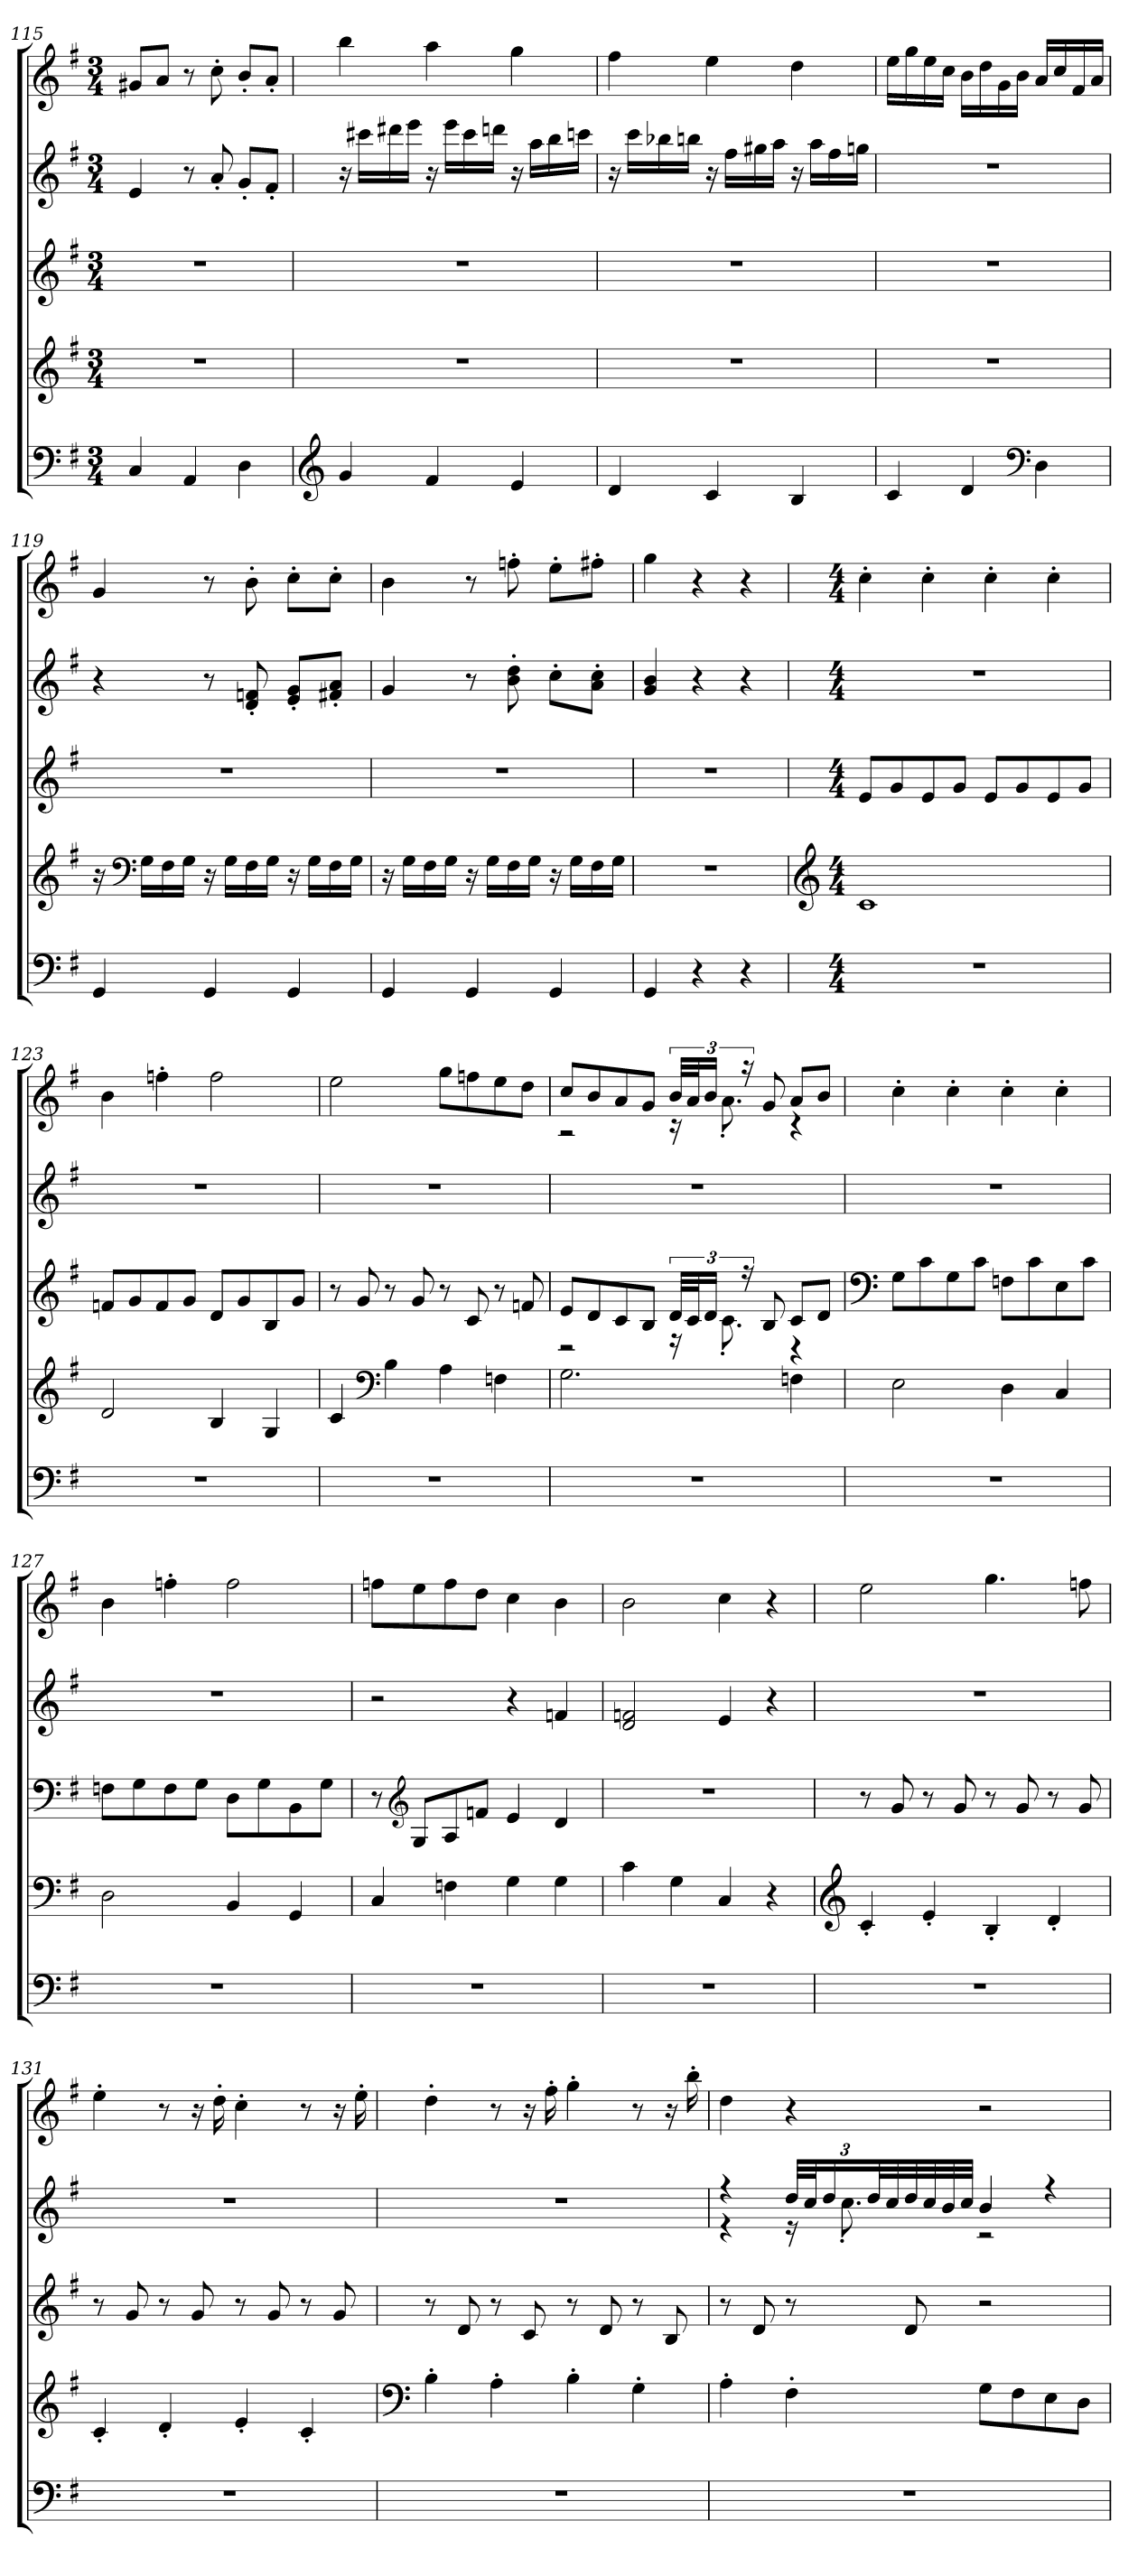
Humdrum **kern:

**kern	**kern	**kern	**kern	**kern
*part5	*part4	*part3	*part2	*part1
*staff5	*staff4	*staff3	*staff2	*staff1
*clefF4	*clefG2	*clefG2	*clefG2	*clefG2
*k[f#]	*k[f#]	*k[f#]	*k[f#]	*k[f#]
*M3/4	*M3/4	*M3/4	*M3/4	*M3/4
=115	=115	=115	=115	=115
4C/	2.r	2.r	4e/	8g#X/L
.	.	.	.	8a/J
4AA/	.	.	8r	8r
.	.	.	8a'/	8cc'\
4D\	.	.	8g'/L	8b'/L
.	.	.	8f#'/J	8a'/J
=116	=116	=116	=116	=116
*clefG2	*	*	*	*
*	*	*	*	*MM140
4g/	2.r	2.r	16r	4bb\
.	.	.	16ccc#X\LL	.
.	.	.	16ddd#X\	.
.	.	.	16eee\JJ	.
4f#/	.	.	16r	4aa\
.	.	.	16eee\LL	.
.	.	.	16ccc#\	.
.	.	.	16dddn\JJ	.
4e/	.	.	16r	4gg\
.	.	.	16aa\LL	.
.	.	.	16bb\	.
.	.	.	16cccn\JJ	.
!!LO:LB:g=z
=117	=117	=117	=117	=117
4d/	2.r	2.r	16r	4ff#\
.	.	.	16ccc\LL	.
.	.	.	16bb-X\	.
.	.	.	16bbn\JJ	.
4c/	.	.	16r	4ee\
.	.	.	16ff#\LL	.
.	.	.	16gg#X\	.
.	.	.	16aa\JJ	.
4B/	.	.	16r	4dd\
.	.	.	16aa\LL	.
.	.	.	16ff#\	.
.	.	.	16ggn\JJ	.
=118	=118	=118	=118	=118
4c/	2.r	2.r	2.r	16ee\LL
.	.	.	.	16gg\
.	.	.	.	16ee\
.	.	.	.	16cc\JJ
4d/	.	.	.	16b\LL
.	.	.	.	16dd\
.	.	.	.	16g\
.	.	.	.	16b\JJ
*clefF4	*	*	*	*
4D\	.	.	.	16a/LL
.	.	.	.	16cc/
.	.	.	.	16f#/
.	.	.	.	16a/JJ
=119	=119	=119	=119	=119
*	*	*	*	*MM140
4GG/	16r	2.r	4r	4g/
*	*clefF4	*	*	*
.	16G\LL	.	.	.
.	16F#\	.	.	.
.	16G\JJ	.	.	.
4GG/	16r	.	8r	8r
.	16G\LL	.	.	.
.	16F#\	.	8d/' 8fn/'	8b'\
.	16G\JJ	.	.	.
4GG/	16r	.	8e/' 8g/'L	8cc'\L
.	16G\LL	.	.	.
.	16F#\	.	8f#X/' 8a/'J	8cc'\J
.	16G\JJ	.	.	.
!!LO:PB:g=z
=120	=120	=120	=120	=120
4GG/	16r	2.r	4g/	4b\
.	16G\LL	.	.	.
.	16F#\	.	.	.
.	16G\JJ	.	.	.
4GG/	16r	.	8r	8r
.	16G\LL	.	.	.
.	16F#\	.	8b\' 8dd\'	8ffn'\
.	16G\JJ	.	.	.
4GG/	16r	.	8cc'\L	8ee'\L
.	16G\LL	.	.	.
.	16F#\	.	8a\' 8cc\'J	8ff#X'\J
.	16G\JJ	.	.	.
=121	=121	=121	=121	=121
*	*	*	*	*MM109
4GG/	2.r	2.r	4g/ 4b/	4gg\
*	*	*	*	*MM27
4r	.	.	4r	4r
4r	.	.	4r	4r
=122	=122	=122	=122	=122
*	*clefG2	*	*	*
*M4/4	*M4/4	*M4/4	*M4/4	*M4/4
*	*	*	*	*MM63
1r	1c	8e/L	1r	4cc'\
.	.	8g/	.	.
.	.	8e/	.	4cc'\
.	.	8g/J	.	.
.	.	8e/L	.	4cc'\
.	.	8g/	.	.
.	.	8e/	.	4cc'\
.	.	8g/J	.	.
=123	=123	=123	=123	=123
*	*	*	*	*MM63
1r	2d/	8fn/L	1r	4b\
.	.	8g/	.	.
.	.	8f/	.	4ffn'\
.	.	8g/J	.	.
.	4B/	8d/L	.	2ff\
.	.	8g/	.	.
.	4G/	8B/	.	.
.	.	8g/J	.	.
!!LO:LB:g=z
=124	=124	=124	=124	=124
*	*	*	*	*MM63
1r	4c/	8r	1r	2ee\
.	.	8g/	.	.
*	*clefF4	*	*	*
.	4B\	8r	.	.
.	.	8g/	.	.
.	4A\	8r	.	8gg\L
.	.	8c/	.	8ffn\
.	4Fn\	8r	.	8ee\
.	.	8fn/	.	8dd\J
=125	=125	=125	=125	=125
*	*	*^	*	*^
1r	2.G\	8e/L	2r	1r	8cc/L	2r
.	.	8d/	.	.	8b/	.
.	.	8c/	.	.	8a/	.
.	.	8B/J	.	.	8g/J	.
.	.	48d/LLL	16r	.	48b/LLL	16r
.	.	48c/J	.	.	48a/J	.
.	.	24d/JJ	.	.	24b/JJ	.
.	.	.	8.c'\	.	.	8.a'\
.	.	24r	.	.	24r	.
.	.	8B/	.	.	8g/	.
.	4Fn\	8c/L	4r	.	8a/L	4r
*	*	*	*	*	*MM51	*
.	.	8d/J	.	.	8b/J	.
*	*	*v	*v	*	*v	*v
=126	=126	=126	=126	=126
*	*	*clefF4	*	*
*	*	*	*	*MM63
1r	2E\	8G\L	1r	4cc'\
.	.	8c\	.	.
.	.	8G\	.	4cc'\
.	.	8c\J	.	.
.	4D\	8Fn\L	.	4cc'\
.	.	8c\	.	.
.	4C/	8E\	.	4cc'\
.	.	8c\J	.	.
!!LO:PB:g=z
=127	=127	=127	=127	=127
*	*	*	*	*MM63
1r	2D\	8Fn\L	1r	4b\
.	.	8G\	.	.
.	.	8F\	.	4ffn'\
.	.	8G\J	.	.
.	4BB/	8D\L	.	2ff\
.	.	8G\	.	.
.	4GG/	8BB\	.	.
.	.	8G\J	.	.
=128	=128	=128	=128	=128
*	*	*	*	*MM63
1r	4C/	8r	2r	8ffn\L
*	*	*clefG2	*	*
.	.	8G/L	.	8ee\
.	4Fn\	8A/	.	8ff\
.	.	8fn/J	.	8dd\J
.	4G\	4e/	4r	4cc\
.	4G\	4d/	4fn/	4b\
=129	=129	=129	=129	=129
*	*	*	*	*MM58
1r	4c\	1r	2d/ 2fn/	2b\
.	4G\	.	.	.
*	*	*	*	*MM51
.	4C/	.	4e/	4cc\
.	4r	.	4r	4r
=130	=130	=130	=130	=130
*	*clefG2	*	*	*
*	*	*	*	*MM63
1r	4c'/	8r	1r	2ee\
.	.	8g/	.	.
.	4e'/	8r	.	.
.	.	8g/	.	.
.	4B'/	8r	.	4.gg\
.	.	8g/	.	.
.	4d'/	8r	.	.
.	.	8g/	.	8ffn\
!!LO:LB:g=z
=131	=131	=131	=131	=131
*	*	*	*	*MM63
1r	4c'/	8r	1r	4ee'\
.	.	8g/	.	.
.	4d'/	8r	.	8r
.	.	8g/	.	16r
.	.	.	.	16dd'\
.	4e'/	8r	.	4cc'\
.	.	8g/	.	.
.	4c'/	8r	.	8r
.	.	8g/	.	16r
.	.	.	.	16ee'\
=132	=132	=132	=132	=132
*	*clefF4	*	*	*
*	*	*	*	*MM63
1r	4B'\	8r	1r	4dd'\
.	.	8d/	.	.
.	4A'\	8r	.	8r
.	.	8c/	.	16r
.	.	.	.	16ff#'\
.	4B'\	8r	.	4gg'\
.	.	8d/	.	.
.	4G'\	8r	.	8r
.	.	8B/	.	16r
.	.	.	.	16bb'\
=133	=133	=133	=133	=133
*	*	*	*	*MM63
*	*	*	*^	*
1r	4A'\	8r	4r	4r	4dd\
.	.	8d/	.	.	.
*	*	*	*Xbrackettup	*	*
*	*	*	*	*	*MM60
.	4F#'\	8r	48dd/LLL	16r	4r
.	.	.	48cc/J	.	.
.	.	.	24dd/	.	.
.	.	.	.	8.cc'\	.
.	.	.	48dd/L	.	.
.	.	.	48cc/	.	.
.	.	8d/	32dd/	.	.
.	.	.	32cc/	.	.
.	.	.	32b/	.	.
.	.	.	32cc/JJJ	.	.
*	*	*	*	*	*MM62
.	8G\L	2r	4b/	2r	2r
.	8F#\	.	.	.	.
.	8E\	.	4r	.	.
.	8D\J	.	.	.	.
*	*	*	*v	*v	*
=	=	=	=	=
*-	*-	*-	*-	*-
